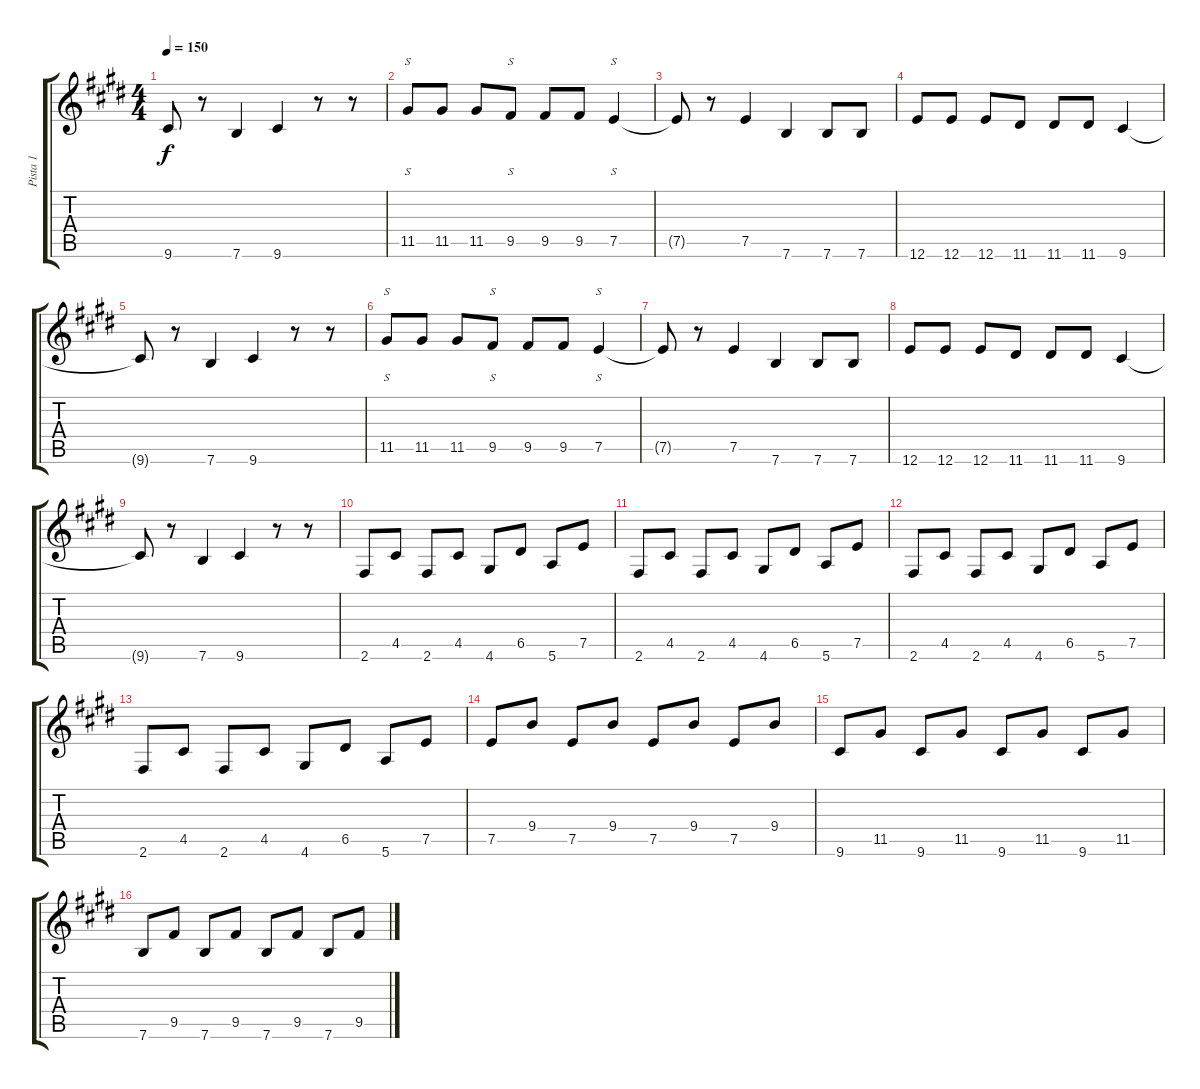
\track ("Pista 1" "Pista 1") {instrument electricbasspick}
\staff {score tabs}
\tuning (E4 B3 G3 D3 A2 E2) {hide}
\ts (4 4)
\tempo 150
\clef g2
\ks e
9.6{t}.8{dy f} r.8 7.6.4 9.6.4 r.8 r.8 |
11.5.8{s} 11.5.8 11.5.8 9.5.8{s} 9.5.8 9.5.8 7.5.4{s} |
7.5{t}.8 r.8 7.5.4 7.6.4 7.6.8 7.6.8 |
12.6.8 12.6.8 12.6.8 11.6.8 11.6.8 11.6.8 9.6.4 |
9.6{t}.8 r.8 7.6.4 9.6.4 r.8 r.8 |
11.5.8{s} 11.5.8 11.5.8 9.5.8{s} 9.5.8 9.5.8 7.5.4{s} |
7.5{t}.8 r.8 7.5.4 7.6.4 7.6.8 7.6.8 |
12.6.8 12.6.8 12.6.8 11.6.8 11.6.8 11.6.8 9.6.4 |
9.6{t}.8 r.8 7.6.4 9.6.4 r.8 r.8 |
2.6.8 4.5.8 2.6.8 4.5.8 4.6.8 6.5.8 5.6.8 7.5.8 |
2.6.8 4.5.8 2.6.8 4.5.8 4.6.8 6.5.8 5.6.8 7.5.8 |
2.6.8 4.5.8 2.6.8 4.5.8 4.6.8 6.5.8 5.6.8 7.5.8 |
2.6.8 4.5.8 2.6.8 4.5.8 4.6.8 6.5.8 5.6.8 7.5.8 |
7.5.8 9.4.8 7.5.8 9.4.8 7.5.8 9.4.8 7.5.8 9.4.8 |
9.6.8 11.5.8 9.6.8 11.5.8 9.6.8 11.5.8 9.6.8 11.5.8 |
7.6.8 9.5.8 7.6.8 9.5.8 7.6.8 9.5.8 7.6.8 9.5.8
